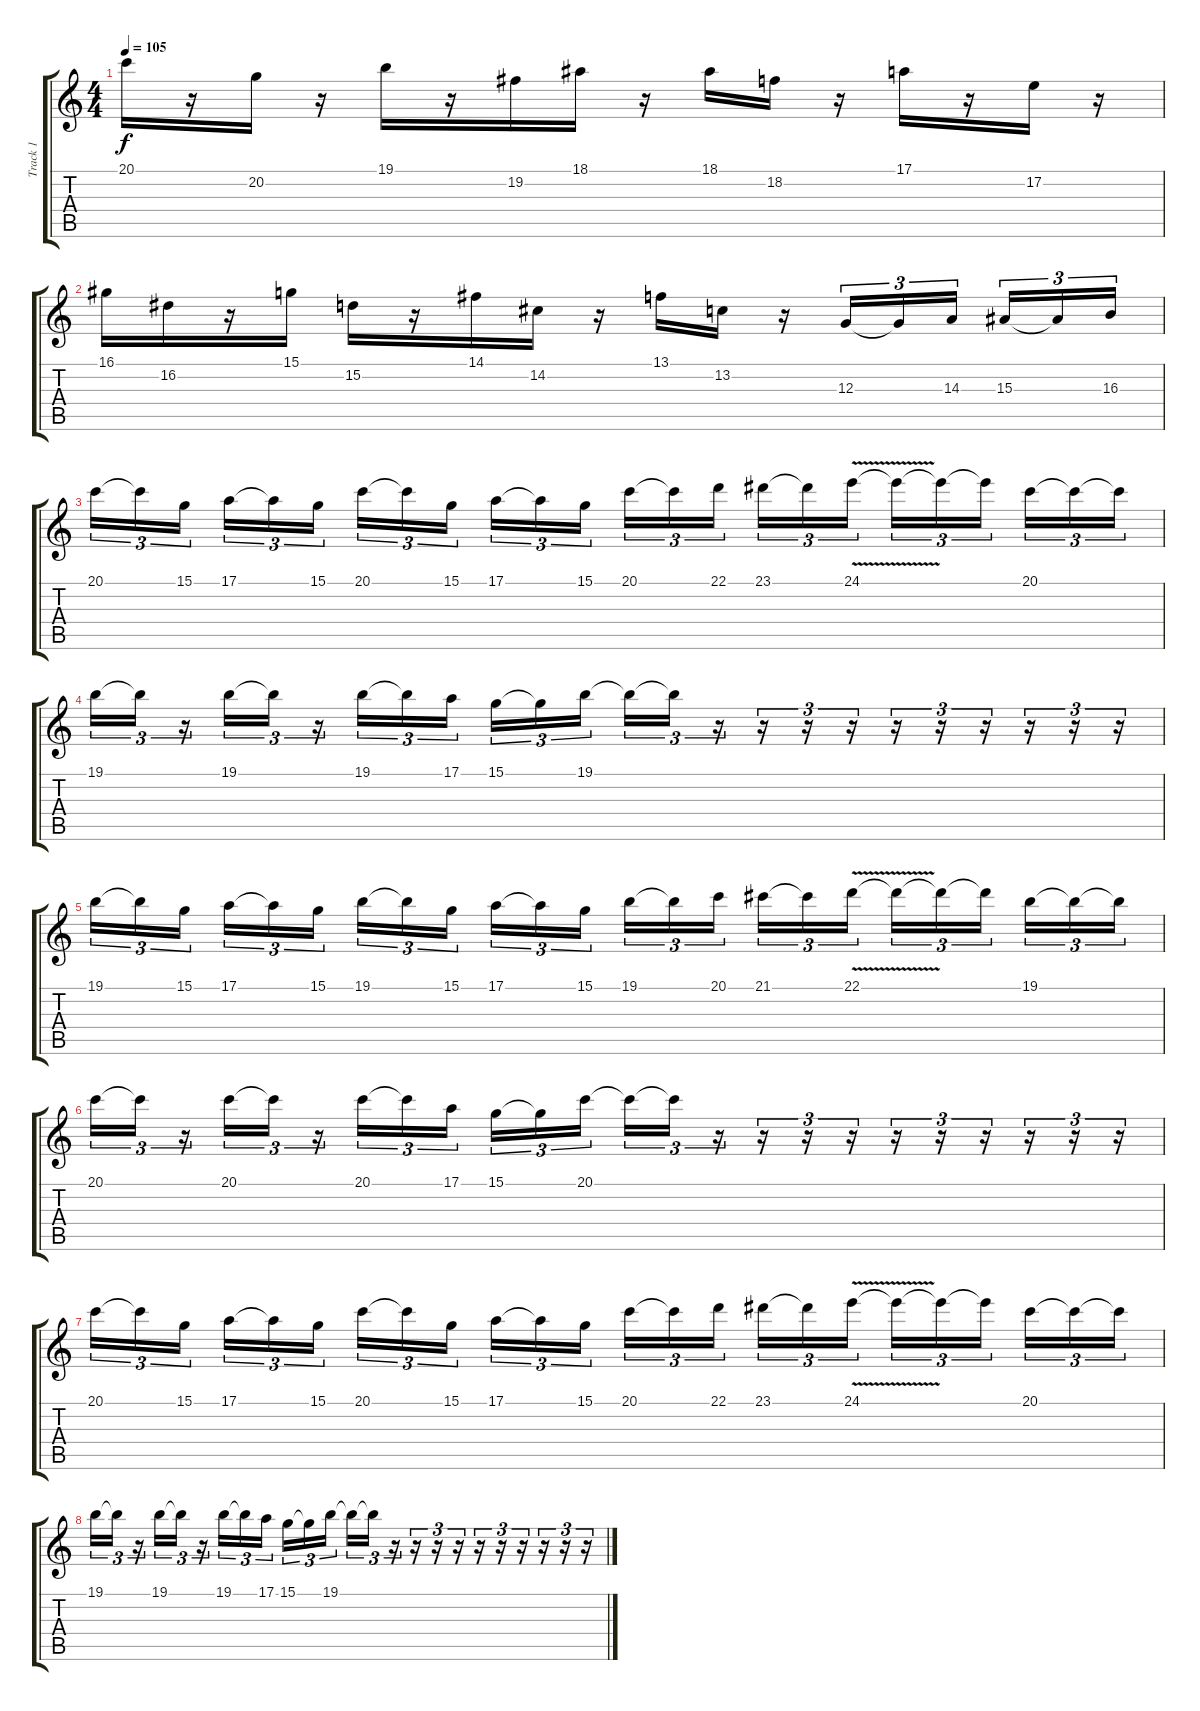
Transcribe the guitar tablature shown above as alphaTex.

\track ("Track 1" "Track 1") {instrument flute}
\staff {score tabs}
\tuning (E4 B3 G3 D3 A2 E2) {hide}
\ts (4 4)
\tempo 105
\clef g2
\ks c
20.1.16{dy f} r.16 20.2.16 r.16 19.1.16 r.16 19.2.16 18.1.16 r.16 18.1.16 18.2.16 r.16 17.1.16 r.16 17.2.16 r.16 |
16.1.16 16.2.16 r.16 15.1.16 15.2.16 r.16 14.1.16 14.2.16 r.16 13.1.16 13.2.16 r.16 12.3.16{tu (3 2)} 12.3{t}.16{tu (3 2)} 14.3.16{tu (3 2) beam splitsecondary} 15.3.16{tu (3 2)} 15.3{t}.16{tu (3 2)} 16.3.16{tu (3 2)} |
20.1.16{tu (3 2)} 20.1{t}.16{tu (3 2)} 15.1.16{tu (3 2) beam splitsecondary} 17.1.16{tu (3 2)} 17.1{t}.16{tu (3 2)} 15.1.16{tu (3 2)} 20.1.16{tu (3 2)} 20.1{t}.16{tu (3 2)} 15.1.16{tu (3 2) beam splitsecondary} 17.1.16{tu (3 2)} 17.1{t}.16{tu (3 2)} 15.1.16{tu (3 2)} 20.1.16{tu (3 2)} 20.1{t}.16{tu (3 2)} 22.1.16{tu (3 2) beam splitsecondary} 23.1.16{tu (3 2)} 23.1{t}.16{tu (3 2)} 24.1{v}.16{tu (3 2)} 24.1{t}.16{tu (3 2)} 24.1{t}.16{tu (3 2)} 24.1{t}.16{tu (3 2) beam splitsecondary} 20.1.16{tu (3 2)} 20.1{t}.16{tu (3 2)} 20.1{t}.16{tu (3 2)} |
19.1.16{tu (3 2)} 19.1{t}.16{tu (3 2)} r.16{tu (3 2)} 19.1.16{tu (3 2)} 19.1{t}.16{tu (3 2)} r.16{tu (3 2)} 19.1.16{tu (3 2)} 19.1{t}.16{tu (3 2)} 17.1.16{tu (3 2) beam splitsecondary} 15.1.16{tu (3 2)} 15.1{t}.16{tu (3 2)} 19.1.16{tu (3 2)} 19.1{t}.16{tu (3 2)} 19.1{t}.16{tu (3 2)} r.16{tu (3 2)} r.16{tu (3 2)} r.16{tu (3 2)} r.16{tu (3 2)} r.16{tu (3 2)} r.16{tu (3 2)} r.16{tu (3 2)} r.16{tu (3 2)} r.16{tu (3 2)} r.16{tu (3 2)} |
19.1.16{tu (3 2)} 19.1{t}.16{tu (3 2)} 15.1.16{tu (3 2) beam splitsecondary} 17.1.16{tu (3 2)} 17.1{t}.16{tu (3 2)} 15.1.16{tu (3 2)} 19.1.16{tu (3 2)} 19.1{t}.16{tu (3 2)} 15.1.16{tu (3 2) beam splitsecondary} 17.1.16{tu (3 2)} 17.1{t}.16{tu (3 2)} 15.1.16{tu (3 2)} 19.1.16{tu (3 2)} 19.1{t}.16{tu (3 2)} 20.1.16{tu (3 2) beam splitsecondary} 21.1.16{tu (3 2)} 21.1{t}.16{tu (3 2)} 22.1{v}.16{tu (3 2)} 22.1{t}.16{tu (3 2)} 22.1{t}.16{tu (3 2)} 22.1{t}.16{tu (3 2) beam splitsecondary} 19.1.16{tu (3 2)} 19.1{t}.16{tu (3 2)} 19.1{t}.16{tu (3 2)} |
20.1.16{tu (3 2)} 20.1{t}.16{tu (3 2)} r.16{tu (3 2)} 20.1.16{tu (3 2)} 20.1{t}.16{tu (3 2)} r.16{tu (3 2)} 20.1.16{tu (3 2)} 20.1{t}.16{tu (3 2)} 17.1.16{tu (3 2) beam splitsecondary} 15.1.16{tu (3 2)} 15.1{t}.16{tu (3 2)} 20.1.16{tu (3 2)} 20.1{t}.16{tu (3 2)} 20.1{t}.16{tu (3 2)} r.16{tu (3 2)} r.16{tu (3 2)} r.16{tu (3 2)} r.16{tu (3 2)} r.16{tu (3 2)} r.16{tu (3 2)} r.16{tu (3 2)} r.16{tu (3 2)} r.16{tu (3 2)} r.16{tu (3 2)} |
20.1.16{tu (3 2)} 20.1{t}.16{tu (3 2)} 15.1.16{tu (3 2) beam splitsecondary} 17.1.16{tu (3 2)} 17.1{t}.16{tu (3 2)} 15.1.16{tu (3 2)} 20.1.16{tu (3 2)} 20.1{t}.16{tu (3 2)} 15.1.16{tu (3 2) beam splitsecondary} 17.1.16{tu (3 2)} 17.1{t}.16{tu (3 2)} 15.1.16{tu (3 2)} 20.1.16{tu (3 2)} 20.1{t}.16{tu (3 2)} 22.1.16{tu (3 2) beam splitsecondary} 23.1.16{tu (3 2)} 23.1{t}.16{tu (3 2)} 24.1{v}.16{tu (3 2)} 24.1{t}.16{tu (3 2)} 24.1{t}.16{tu (3 2)} 24.1{t}.16{tu (3 2) beam splitsecondary} 20.1.16{tu (3 2)} 20.1{t}.16{tu (3 2)} 20.1{t}.16{tu (3 2)} |
19.1.16{tu (3 2)} 19.1{t}.16{tu (3 2)} r.16{tu (3 2)} 19.1.16{tu (3 2)} 19.1{t}.16{tu (3 2)} r.16{tu (3 2)} 19.1.16{tu (3 2)} 19.1{t}.16{tu (3 2)} 17.1.16{tu (3 2) beam splitsecondary} 15.1.16{tu (3 2)} 15.1{t}.16{tu (3 2)} 19.1.16{tu (3 2)} 19.1{t}.16{tu (3 2)} 19.1{t}.16{tu (3 2)} r.16{tu (3 2)} r.16{tu (3 2)} r.16{tu (3 2)} r.16{tu (3 2)} r.16{tu (3 2)} r.16{tu (3 2)} r.16{tu (3 2)} r.16{tu (3 2)} r.16{tu (3 2)} r.16{tu (3 2)}
